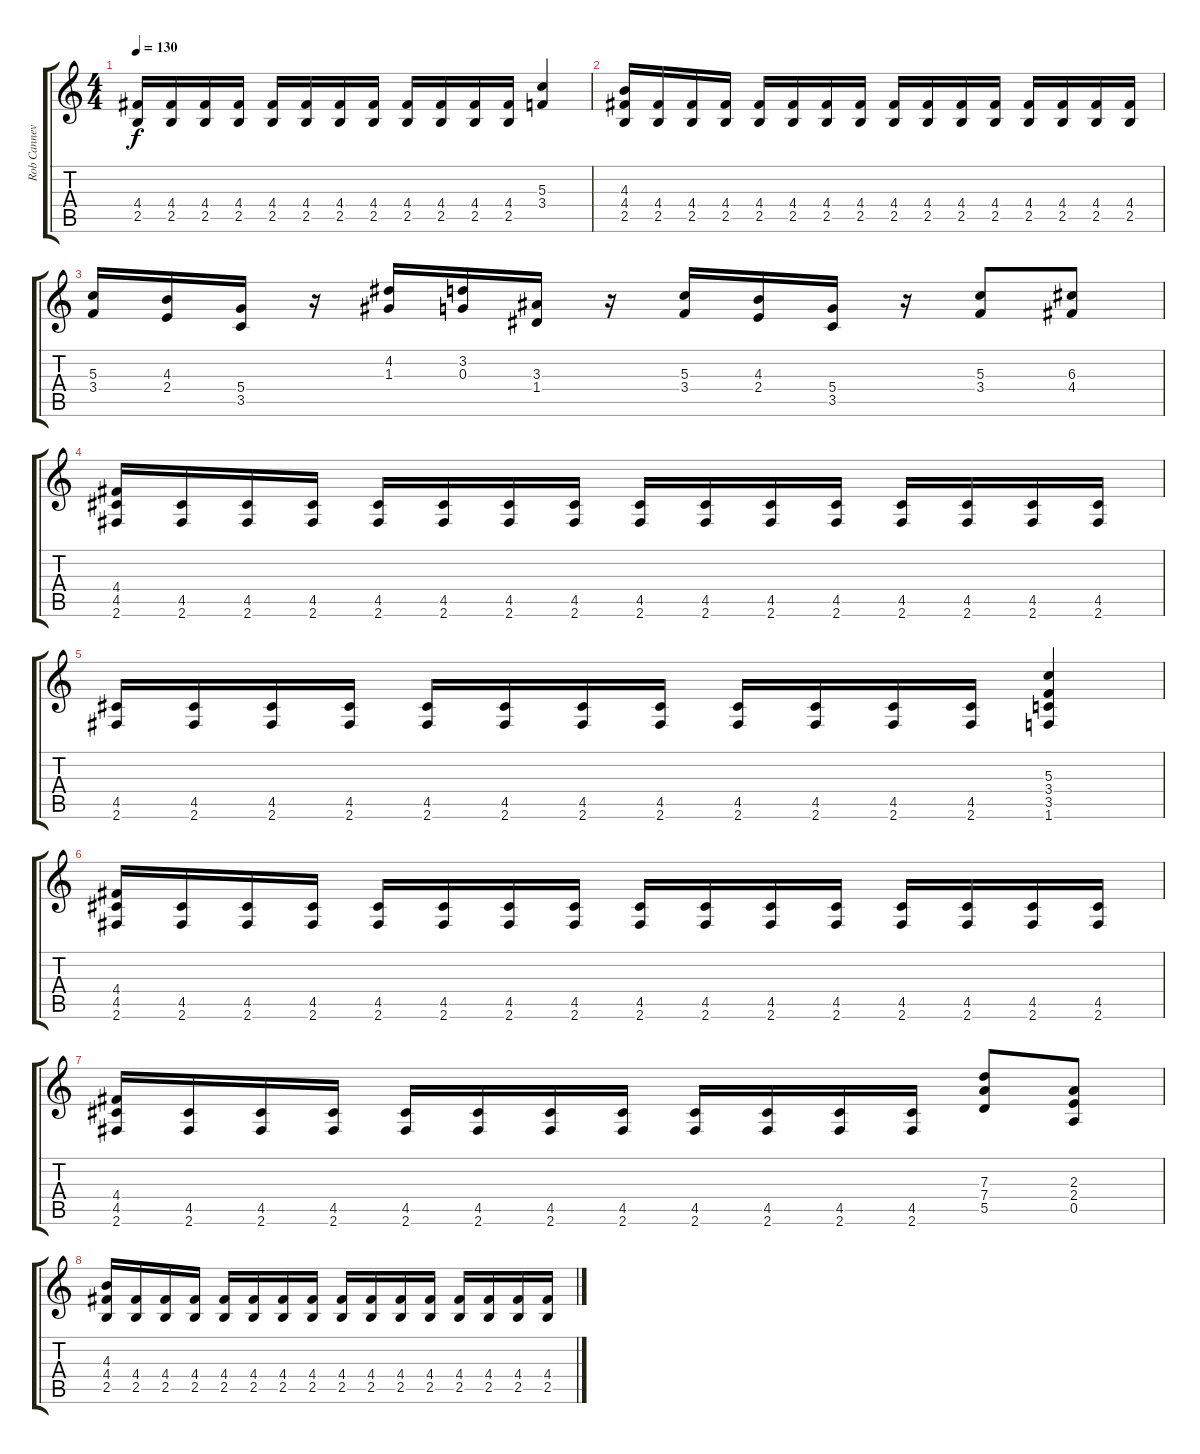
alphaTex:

\track ("Rob Cannevino - Guitar" "Rob Cannev") {instrument overdrivenguitar}
\staff {score tabs}
\tuning (E4 B3 G3 D3 A2 E2) {hide}
\ts (4 4)
\tempo 130
\clef g2
\ks c
(4.4 2.5).16{dy f} (4.4 2.5).16 (4.4 2.5).16 (4.4 2.5).16 (4.4 2.5).16 (4.4 2.5).16 (4.4 2.5).16 (4.4 2.5).16 (4.4 2.5).16 (4.4 2.5).16 (4.4 2.5).16 (4.4 2.5).16 (5.3 3.4).4 |
(4.3 4.4 2.5).16 (4.4 2.5).16 (4.4 2.5).16 (4.4 2.5).16 (4.4 2.5).16 (4.4 2.5).16 (4.4 2.5).16 (4.4 2.5).16 (4.4 2.5).16 (4.4 2.5).16 (4.4 2.5).16 (4.4 2.5).16 (4.4 2.5).16 (4.4 2.5).16 (4.4 2.5).16 (4.4 2.5).16 |
(5.3 3.4).16 (4.3 2.4).16 (5.4 3.5).16 r.16 (4.2 1.3).16 (3.2 0.3).16 (3.3 1.4).16 r.16 (5.3 3.4).16 (4.3 2.4).16 (5.4 3.5).16 r.16 (5.3 3.4).8 (6.3 4.4).8 |
(4.4 4.5 2.6).16 (4.5 2.6).16 (4.5 2.6).16 (4.5 2.6).16 (4.5 2.6).16 (4.5 2.6).16 (4.5 2.6).16 (4.5 2.6).16 (4.5 2.6).16 (4.5 2.6).16 (4.5 2.6).16 (4.5 2.6).16 (4.5 2.6).16 (4.5 2.6).16 (4.5 2.6).16 (4.5 2.6).16 |
(4.5 2.6).16 (4.5 2.6).16 (4.5 2.6).16 (4.5 2.6).16 (4.5 2.6).16 (4.5 2.6).16 (4.5 2.6).16 (4.5 2.6).16 (4.5 2.6).16 (4.5 2.6).16 (4.5 2.6).16 (4.5 2.6).16 (5.3 3.4 3.5 1.6).4 |
(4.4 4.5 2.6).16 (4.5 2.6).16 (4.5 2.6).16 (4.5 2.6).16 (4.5 2.6).16 (4.5 2.6).16 (4.5 2.6).16 (4.5 2.6).16 (4.5 2.6).16 (4.5 2.6).16 (4.5 2.6).16 (4.5 2.6).16 (4.5 2.6).16 (4.5 2.6).16 (4.5 2.6).16 (4.5 2.6).16 |
(4.4 4.5 2.6).16 (4.5 2.6).16 (4.5 2.6).16 (4.5 2.6).16 (4.5 2.6).16 (4.5 2.6).16 (4.5 2.6).16 (4.5 2.6).16 (4.5 2.6).16 (4.5 2.6).16 (4.5 2.6).16 (4.5 2.6).16 (7.3 7.4 5.5).8 (2.3 2.4 0.5).8 |
(4.3 4.4 2.5).16 (4.4 2.5).16 (4.4 2.5).16 (4.4 2.5).16 (4.4 2.5).16 (4.4 2.5).16 (4.4 2.5).16 (4.4 2.5).16 (4.4 2.5).16 (4.4 2.5).16 (4.4 2.5).16 (4.4 2.5).16 (4.4 2.5).16 (4.4 2.5).16 (4.4 2.5).16 (4.4 2.5).16
